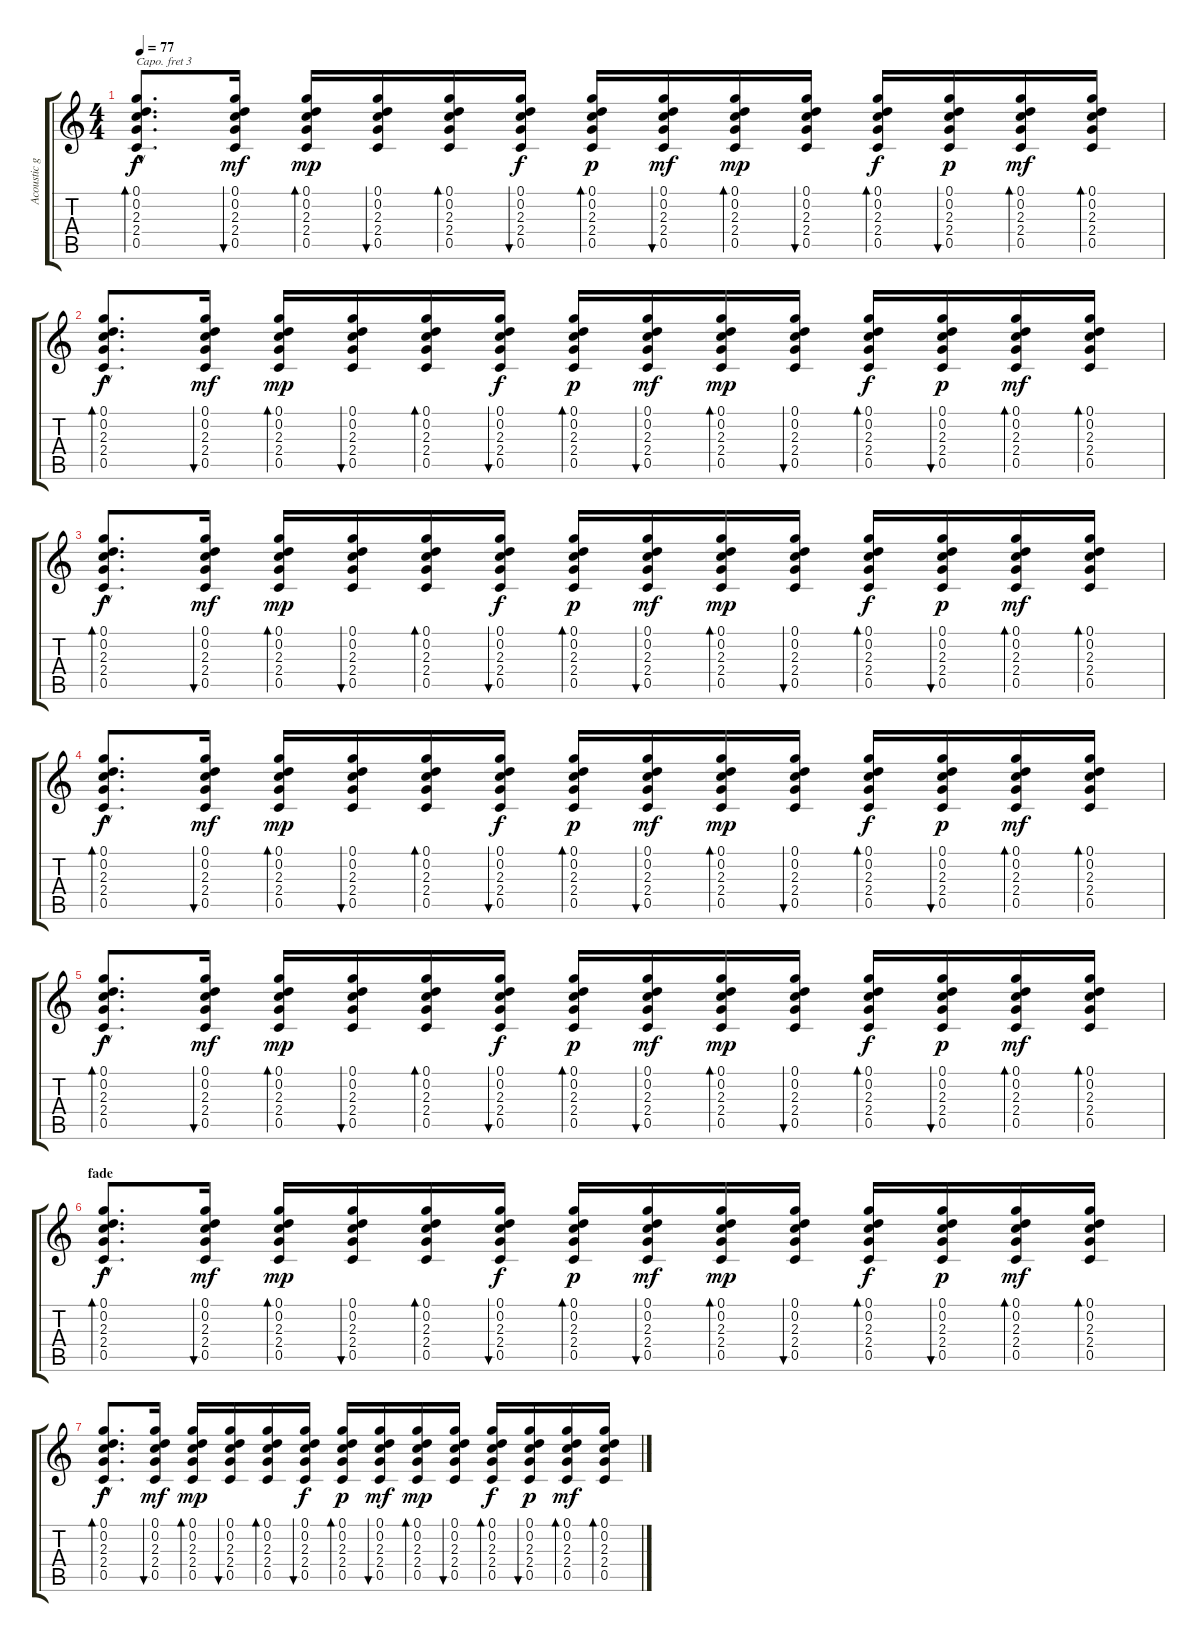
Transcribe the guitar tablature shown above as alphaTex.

\track ("Acoustic guitar (Capo III) - JT" "Acoustic g") {instrument acousticguitarsteel}
\staff {score tabs}
\capo 3
\tuning (E4 B3 G3 D3 A2 E2) {hide}
\ts (4 4)
\tempo 77
\clef g2
\ks c
(0.1{hac} 0.2{hac} 2.3{hac} 2.4{hac} 0.5{hac}).8{d bd 30 dy f} (0.1 0.2 2.3 2.4 0.5).16{bu 30 dy mf} (0.1 0.2 2.3 2.4 0.5).16{bd 30 dy mp} (0.1 0.2 2.3 2.4 0.5).16{bu 30} (0.1 0.2 2.3 2.4 0.5).16{bd 30} (0.1 0.2 2.3 2.4 0.5).16{bu 30 dy f} (0.1 0.2 2.3 2.4 0.5).16{bd 30 dy p} (0.1 0.2 2.3 2.4 0.5).16{bu 30 dy mf} (0.1 0.2 2.3 2.4 0.5).16{bd 30 dy mp} (0.1 0.2 2.3 2.4 0.5).16{bu 30} (0.1 0.2 2.3 2.4 0.5).16{bd 30 dy f} (0.1 0.2 2.3 2.4 0.5).16{bu 30 dy p} (0.1 0.2 2.3 2.4 0.5).16{bd 30 dy mf} (0.1 0.2 2.3 2.4 0.5).16{bd 30} |
(0.1{hac} 0.2{hac} 2.3{hac} 2.4{hac} 0.5{hac}).8{d bd 30 dy f} (0.1 0.2 2.3 2.4 0.5).16{bu 30 dy mf} (0.1 0.2 2.3 2.4 0.5).16{bd 30 dy mp} (0.1 0.2 2.3 2.4 0.5).16{bu 30} (0.1 0.2 2.3 2.4 0.5).16{bd 30} (0.1 0.2 2.3 2.4 0.5).16{bu 30 dy f} (0.1 0.2 2.3 2.4 0.5).16{bd 30 dy p} (0.1 0.2 2.3 2.4 0.5).16{bu 30 dy mf} (0.1 0.2 2.3 2.4 0.5).16{bd 30 dy mp} (0.1 0.2 2.3 2.4 0.5).16{bu 30} (0.1 0.2 2.3 2.4 0.5).16{bd 30 dy f} (0.1 0.2 2.3 2.4 0.5).16{bu 30 dy p} (0.1 0.2 2.3 2.4 0.5).16{bd 30 dy mf} (0.1 0.2 2.3 2.4 0.5).16{bd 30} |
(0.1{hac} 0.2{hac} 2.3{hac} 2.4{hac} 0.5{hac}).8{d bd 30 dy f} (0.1 0.2 2.3 2.4 0.5).16{bu 30 dy mf} (0.1 0.2 2.3 2.4 0.5).16{bd 30 dy mp} (0.1 0.2 2.3 2.4 0.5).16{bu 30} (0.1 0.2 2.3 2.4 0.5).16{bd 30} (0.1 0.2 2.3 2.4 0.5).16{bu 30 dy f} (0.1 0.2 2.3 2.4 0.5).16{bd 30 dy p} (0.1 0.2 2.3 2.4 0.5).16{bu 30 dy mf} (0.1 0.2 2.3 2.4 0.5).16{bd 30 dy mp} (0.1 0.2 2.3 2.4 0.5).16{bu 30} (0.1 0.2 2.3 2.4 0.5).16{bd 30 dy f} (0.1 0.2 2.3 2.4 0.5).16{bu 30 dy p} (0.1 0.2 2.3 2.4 0.5).16{bd 30 dy mf} (0.1 0.2 2.3 2.4 0.5).16{bd 30} |
(0.1{hac} 0.2{hac} 2.3{hac} 2.4{hac} 0.5{hac}).8{d bd 30 dy f} (0.1 0.2 2.3 2.4 0.5).16{bu 30 dy mf} (0.1 0.2 2.3 2.4 0.5).16{bd 30 dy mp} (0.1 0.2 2.3 2.4 0.5).16{bu 30} (0.1 0.2 2.3 2.4 0.5).16{bd 30} (0.1 0.2 2.3 2.4 0.5).16{bu 30 dy f} (0.1 0.2 2.3 2.4 0.5).16{bd 30 dy p} (0.1 0.2 2.3 2.4 0.5).16{bu 30 dy mf} (0.1 0.2 2.3 2.4 0.5).16{bd 30 dy mp} (0.1 0.2 2.3 2.4 0.5).16{bu 30} (0.1 0.2 2.3 2.4 0.5).16{bd 30 dy f} (0.1 0.2 2.3 2.4 0.5).16{bu 30 dy p} (0.1 0.2 2.3 2.4 0.5).16{bd 30 dy mf} (0.1 0.2 2.3 2.4 0.5).16{bd 30} |
(0.1{hac} 0.2{hac} 2.3{hac} 2.4{hac} 0.5{hac}).8{d bd 30 dy f} (0.1 0.2 2.3 2.4 0.5).16{bu 30 dy mf} (0.1 0.2 2.3 2.4 0.5).16{bd 30 dy mp} (0.1 0.2 2.3 2.4 0.5).16{bu 30} (0.1 0.2 2.3 2.4 0.5).16{bd 30} (0.1 0.2 2.3 2.4 0.5).16{bu 30 dy f} (0.1 0.2 2.3 2.4 0.5).16{bd 30 dy p} (0.1 0.2 2.3 2.4 0.5).16{bu 30 dy mf} (0.1 0.2 2.3 2.4 0.5).16{bd 30 dy mp} (0.1 0.2 2.3 2.4 0.5).16{bu 30} (0.1 0.2 2.3 2.4 0.5).16{bd 30 dy f} (0.1 0.2 2.3 2.4 0.5).16{bu 30 dy p} (0.1 0.2 2.3 2.4 0.5).16{bd 30 dy mf} (0.1 0.2 2.3 2.4 0.5).16{bd 30} |
\section ("" "fade")
(0.1{hac} 0.2{hac} 2.3{hac} 2.4{hac} 0.5{hac}).8{d bd 30 dy f volume 0} (0.1 0.2 2.3 2.4 0.5).16{bu 30 dy mf} (0.1 0.2 2.3 2.4 0.5).16{bd 30 dy mp} (0.1 0.2 2.3 2.4 0.5).16{bu 30} (0.1 0.2 2.3 2.4 0.5).16{bd 30} (0.1 0.2 2.3 2.4 0.5).16{bu 30 dy f} (0.1 0.2 2.3 2.4 0.5).16{bd 30 dy p} (0.1 0.2 2.3 2.4 0.5).16{bu 30 dy mf} (0.1 0.2 2.3 2.4 0.5).16{bd 30 dy mp} (0.1 0.2 2.3 2.4 0.5).16{bu 30} (0.1 0.2 2.3 2.4 0.5).16{bd 30 dy f} (0.1 0.2 2.3 2.4 0.5).16{bu 30 dy p} (0.1 0.2 2.3 2.4 0.5).16{bd 30 dy mf} (0.1 0.2 2.3 2.4 0.5).16{bd 30} |
(0.1{hac} 0.2{hac} 2.3{hac} 2.4{hac} 0.5{hac}).8{d bd 30 dy f} (0.1 0.2 2.3 2.4 0.5).16{bu 30 dy mf} (0.1 0.2 2.3 2.4 0.5).16{bd 30 dy mp} (0.1 0.2 2.3 2.4 0.5).16{bu 30} (0.1 0.2 2.3 2.4 0.5).16{bd 30} (0.1 0.2 2.3 2.4 0.5).16{bu 30 dy f} (0.1 0.2 2.3 2.4 0.5).16{bd 30 dy p} (0.1 0.2 2.3 2.4 0.5).16{bu 30 dy mf} (0.1 0.2 2.3 2.4 0.5).16{bd 30 dy mp} (0.1 0.2 2.3 2.4 0.5).16{bu 30} (0.1 0.2 2.3 2.4 0.5).16{bd 30 dy f} (0.1 0.2 2.3 2.4 0.5).16{bu 30 dy p} (0.1 0.2 2.3 2.4 0.5).16{bd 30 dy mf} (0.1 0.2 2.3 2.4 0.5).16{bd 30}
